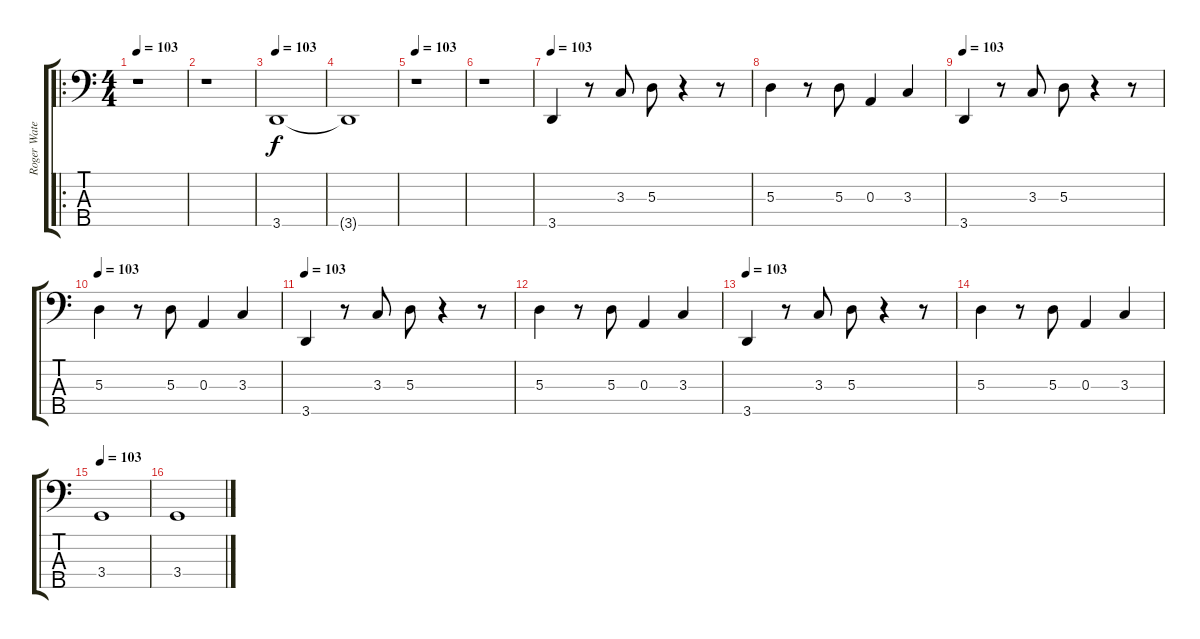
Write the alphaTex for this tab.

\track ("Roger Waters" "Roger Wate") {instrument electricbassfinger}
\staff {score tabs}
\tuning (G2 D2 A1 E1 B0) {hide}
\ro
\ts (4 4)
\tempo 103
\clef f4
\ks c
r.1{dy f instrument electricbassfinger} |
r.1 |
\tempo 103
3.5.1 |
3.5{t}.1 |
\tempo 103
r.1 |
r.1 |
\tempo 103
3.5.4 r.8 3.3.8 5.3.8 r.4 r.8 |
5.3.4 r.8 5.3.8 0.3.4 3.3.4 |
\tempo 103
3.5.4 r.8 3.3.8 5.3.8 r.4 r.8 |
\tempo 103
5.3.4 r.8 5.3.8 0.3.4 3.3.4 |
\tempo 103
3.5.4 r.8 3.3.8 5.3.8 r.4 r.8 |
5.3.4 r.8 5.3.8 0.3.4 3.3.4 |
\tempo 103
3.5.4 r.8 3.3.8 5.3.8 r.4 r.8 |
5.3.4 r.8 5.3.8 0.3.4 3.3.4 |
\tempo 103
3.4.1 |
3.4.1
